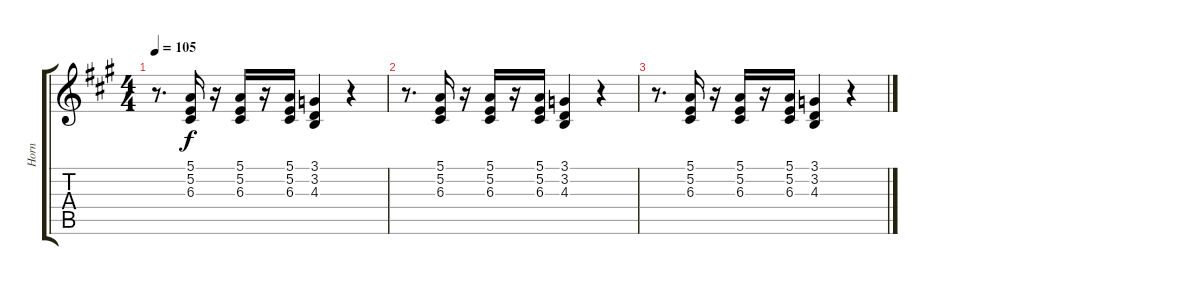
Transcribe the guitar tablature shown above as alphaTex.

\track ("Horn" "Horn") {instrument brasssection}
\staff {score tabs}
\tuning (E4 B3 G3 D3 A2 E2) {hide}
\ts (4 4)
\tempo 105
\clef g2
\ks a
r.8{d dy f} (5.1 5.2 6.3).16 r.16 (5.1 5.2 6.3).16 r.16 (5.1 5.2 6.3).16 (3.1 3.2 4.3).4 r.4 |
r.8{d} (5.1 5.2 6.3).16 r.16 (5.1 5.2 6.3).16 r.16 (5.1 5.2 6.3).16 (3.1 3.2 4.3).4 r.4 |
r.8{d} (5.1 5.2 6.3).16 r.16 (5.1 5.2 6.3).16 r.16 (5.1 5.2 6.3).16 (3.1 3.2 4.3).4 r.4
